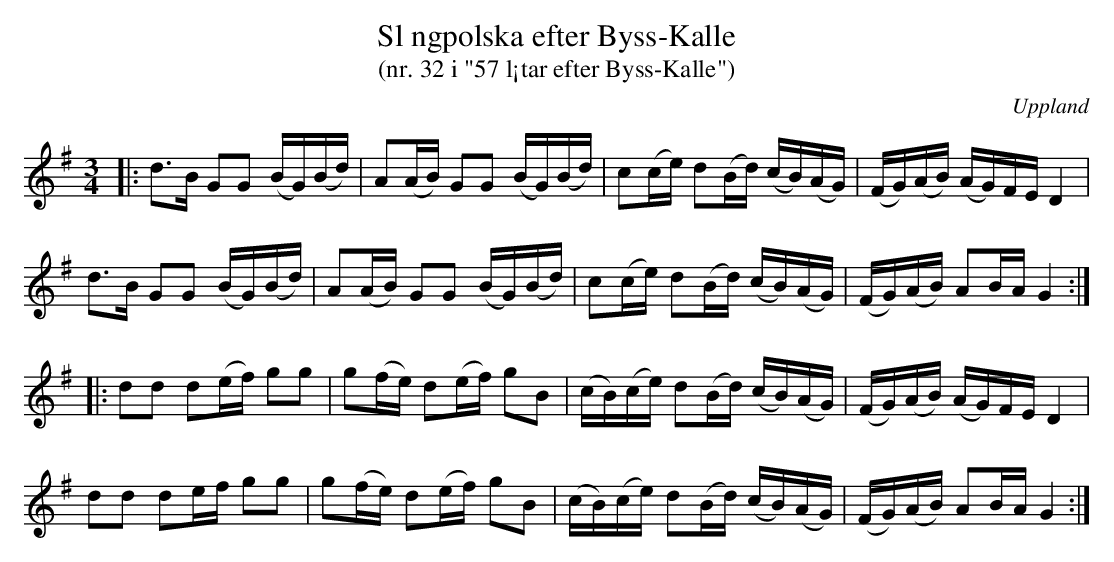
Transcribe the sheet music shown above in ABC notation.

X:1
T: Sl ngpolska efter Byss-Kalle
T: (nr. 32 i "57 l¡tar efter Byss-Kalle")
O: Uppland
M: 3/4
L: 1/16
K: G
|: d2>B2 G2G2 (BG)(Bd) | A2(AB) G2G2 (BG)(Bd) | c2(ce) d2(Bd) (cB)(AG) | (FG)(AB) (AG)FE D4 |
d2>B2 G2G2 (BG)(Bd) | A2(AB) G2G2 (BG)(Bd) | c2(ce) d2(Bd) (cB)(AG) | (FG)(AB) A2BA G4 :|
|: d2d2 d2(ef) g2g2 | g2(fe) d2(ef) g2B2 | (cB)(ce) d2(Bd) (cB)(AG) | (FG)(AB) (AG)FE D4 |
d2d2 d2ef g2g2 | g2(fe) d2(ef) g2B2 | (cB)(ce) d2(Bd) (cB)(AG) | (FG)(AB) A2BA G4 :|
